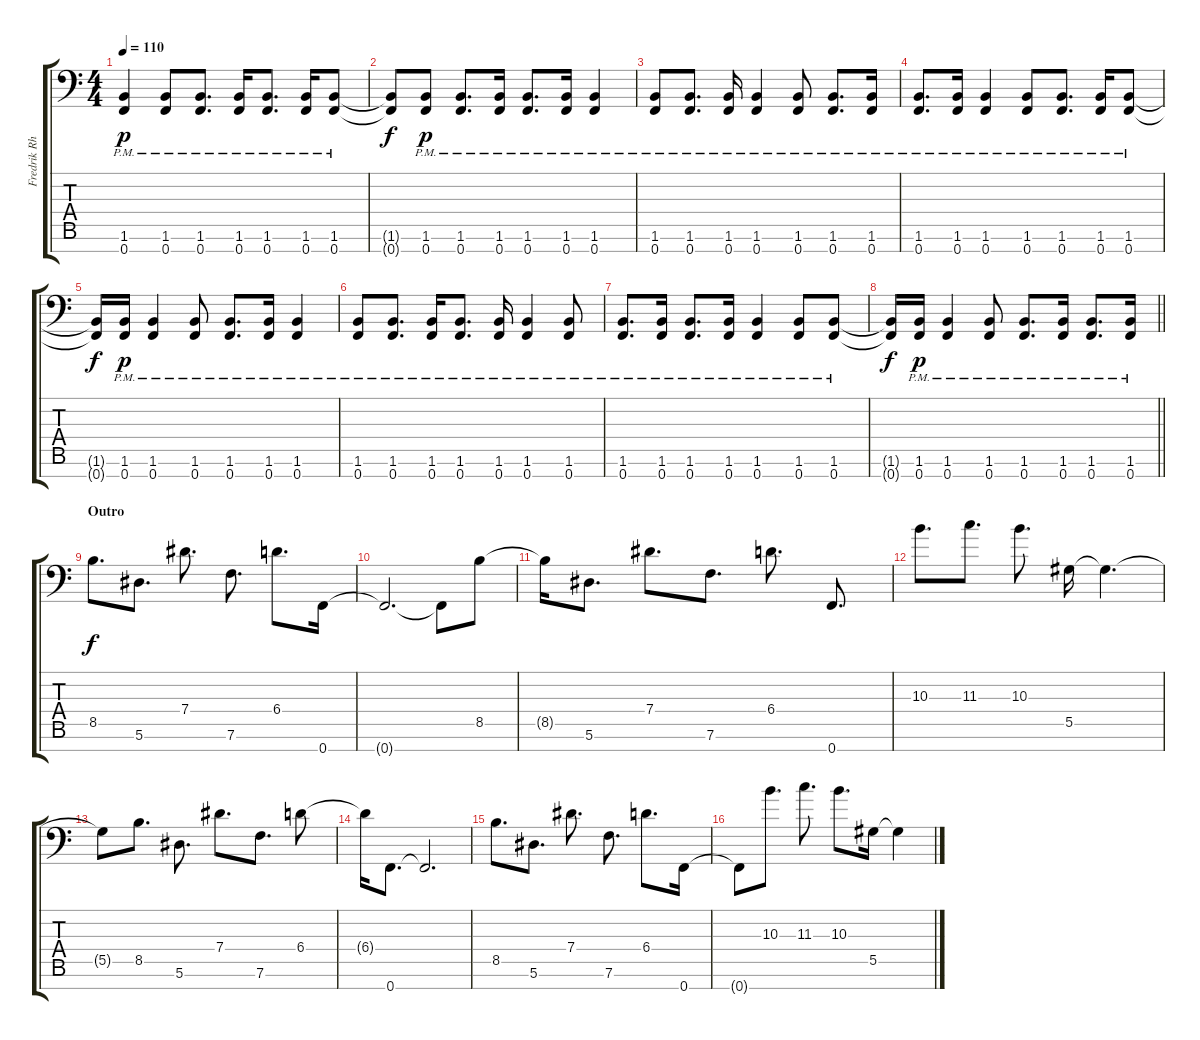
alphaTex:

\track ("Fredrik Rhythm" "Fredrik Rh") {instrument distortionguitar}
\staff {score tabs}
\tuning (Bb3 Gb3 Db3 Ab2 Eb2 Bb1 F1) {hide}
\ts (4 4)
\tempo 110
\clef f4
\ks c
(1.6{pm} 0.7{pm}).4{dy p} (1.6{pm} 0.7{pm}).8 (1.6{pm} 0.7{pm}).8{d} (1.6{pm} 0.7{pm}).16 (1.6{pm} 0.7{pm}).8{d} (1.6{pm} 0.7{pm}).16 (1.6{pm} 0.7{pm}).8 |
(1.6{t} 0.7{t}).8{dy f} (1.6{pm} 0.7{pm}).8{dy p} (1.6{pm} 0.7{pm}).8{d} (1.6{pm} 0.7{pm}).16 (1.6{pm} 0.7{pm}).8{d} (1.6{pm} 0.7{pm}).16 (1.6{pm} 0.7{pm}).4 |
(1.6{pm} 0.7{pm}).8 (1.6{pm} 0.7{pm}).8{d} (1.6{pm} 0.7{pm}).16 (1.6{pm} 0.7{pm}).4 (1.6{pm} 0.7{pm}).8 (1.6{pm} 0.7{pm}).8{d} (1.6{pm} 0.7{pm}).16 |
(1.6{pm} 0.7{pm}).8{d} (1.6{pm} 0.7{pm}).16 (1.6{pm} 0.7{pm}).4 (1.6{pm} 0.7{pm}).8 (1.6{pm} 0.7{pm}).8{d} (1.6{pm} 0.7{pm}).16 (1.6{pm} 0.7{pm}).8 |
(1.6{t} 0.7{t}).16{dy f} (1.6{pm} 0.7{pm}).16{dy p} (1.6{pm} 0.7{pm}).4 (1.6{pm} 0.7{pm}).8 (1.6{pm} 0.7{pm}).8{d} (1.6{pm} 0.7{pm}).16 (1.6{pm} 0.7{pm}).4 |
(1.6{pm} 0.7{pm}).8 (1.6{pm} 0.7{pm}).8{d} (1.6{pm} 0.7{pm}).16 (1.6{pm} 0.7{pm}).8{d} (1.6{pm} 0.7{pm}).16 (1.6{pm} 0.7{pm}).4 (1.6{pm} 0.7{pm}).8 |
(1.6{pm} 0.7{pm}).8{d} (1.6{pm} 0.7{pm}).16 (1.6{pm} 0.7{pm}).8{d} (1.6{pm} 0.7{pm}).16 (1.6{pm} 0.7{pm}).4 (1.6{pm} 0.7{pm}).8 (1.6{pm} 0.7{pm}).8 |
\barLineRight lightlight
(1.6{t} 0.7{t}).16{dy f} (1.6{pm} 0.7{pm}).16{dy p} (1.6{pm} 0.7{pm}).4 (1.6{pm} 0.7{pm}).8 (1.6{pm} 0.7{pm}).8{d} (1.6{pm} 0.7{pm}).16 (1.6{pm} 0.7{pm}).8{d} (1.6{pm} 0.7{pm}).16 |
\section ("" "Outro")
8.5.8{d dy f} 5.6.8{d} 7.4.8{d} 7.6.8{d} 6.4.8{d} 0.7.16 |
0.7{t}.2{d} 0.7{t}.8 8.5.8 |
8.5{t}.16 5.6.8{d} 7.4.8{d} 7.6.8{d} 6.4.8{d} 0.7.8{d} |
10.3.8{d} 11.3.8{d} 10.3.8{d} 5.5.16 5.5{t}.4{d} |
5.5{t}.8 8.5.8{d} 5.6.8{d} 7.4.8{d} 7.6.8{d} 6.4.8 |
6.4{t}.16 0.7.8{d} 0.7{t}.2{d} |
8.5.8{d} 5.6.8{d} 7.4.8{d} 7.6.8{d} 6.4.8{d} 0.7.16 |
0.7{t}.8 10.3.8{d} 11.3.8{d} 10.3.8{d} 5.5.16 5.5{t}.4
